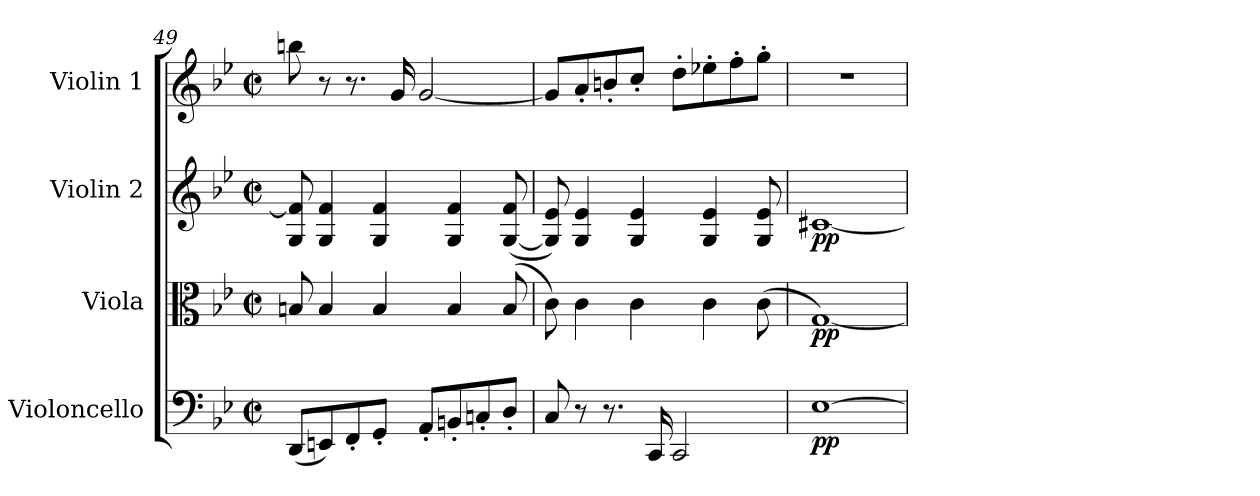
**kern	**dynam	**kern	**dynam	**kern	**dynam	**kern
*part4	*part4	*part3	*part3	*part2	*part2	*part1
*staff4	*staff4	*staff3	*staff3	*staff2	*staff2	*staff1
*I"Violoncello	*	*I"Viola	*	*I"Violin 2	*	*I"Violin 1
*I'Vc	*	*I'Vla	*	*I'Vln	*	*I'Vln
*clefF4	*	*clefC3	*	*clefG2	*	*clefG2
*k[b-e-]	*	*k[b-e-]	*	*k[b-e-]	*	*k[b-e-]
*M2/2	*	*M2/2	*	*M2/2	*	*M2/2
*met(c|)	*	*met(c|)	*	*met(c|)	*	*met(c|)
=49	=49	=49	=49	=49	=49	=49
(8DD/L	.	8Bn/	.	8G/ 8f/]	.	8bbn\
8EEn/)	.	4B/	.	4G/ 4f/	.	8r
8FF'/	.	.	.	.	.	8.r
8GG'/J	.	4B/	.	4G/ 4f/	.	.
.	.	.	.	.	.	16g/
8AA'/L	.	.	.	.	.	[<2g/
8BBn'/	.	4B/	.	4G/ 4f/	.	.
8Cn'/	.	.	.	.	.	.
8D'/J	.	(8B/	.	([8G/ 8f/	.	.
=50	=50	=50	=50	=50	=50	=50
8C/	.	8c\)	.	8G/] 8e-/)	.	8g/L]
8r	.	4c\	.	4G/ 4e-/	.	8a'/
8.r	.	.	.	.	.	8bn'/
.	.	4c\	.	4G/ 4e-/	.	8cc'/J
16CC/	.	.	.	.	.	.
2CC/	.	.	.	.	.	8dd'\L
.	.	4c\	.	4G/ 4e-/	.	8ee-X'\
.	.	.	.	.	.	8ff'\
.	.	(8c\	.	8G/ 8e-/	.	8gg'\J
=51	=51	=51	=51	=51	=51	=51
!	!LO:DY:b	!	!LO:DY:b	!	!LO:DY:b	!
[>1E-	pp	[<1G)	pp	[1c#X	pp	1r
=	=	=	=	=	=	=
*-	*-	*-	*-	*-	*-	*-
